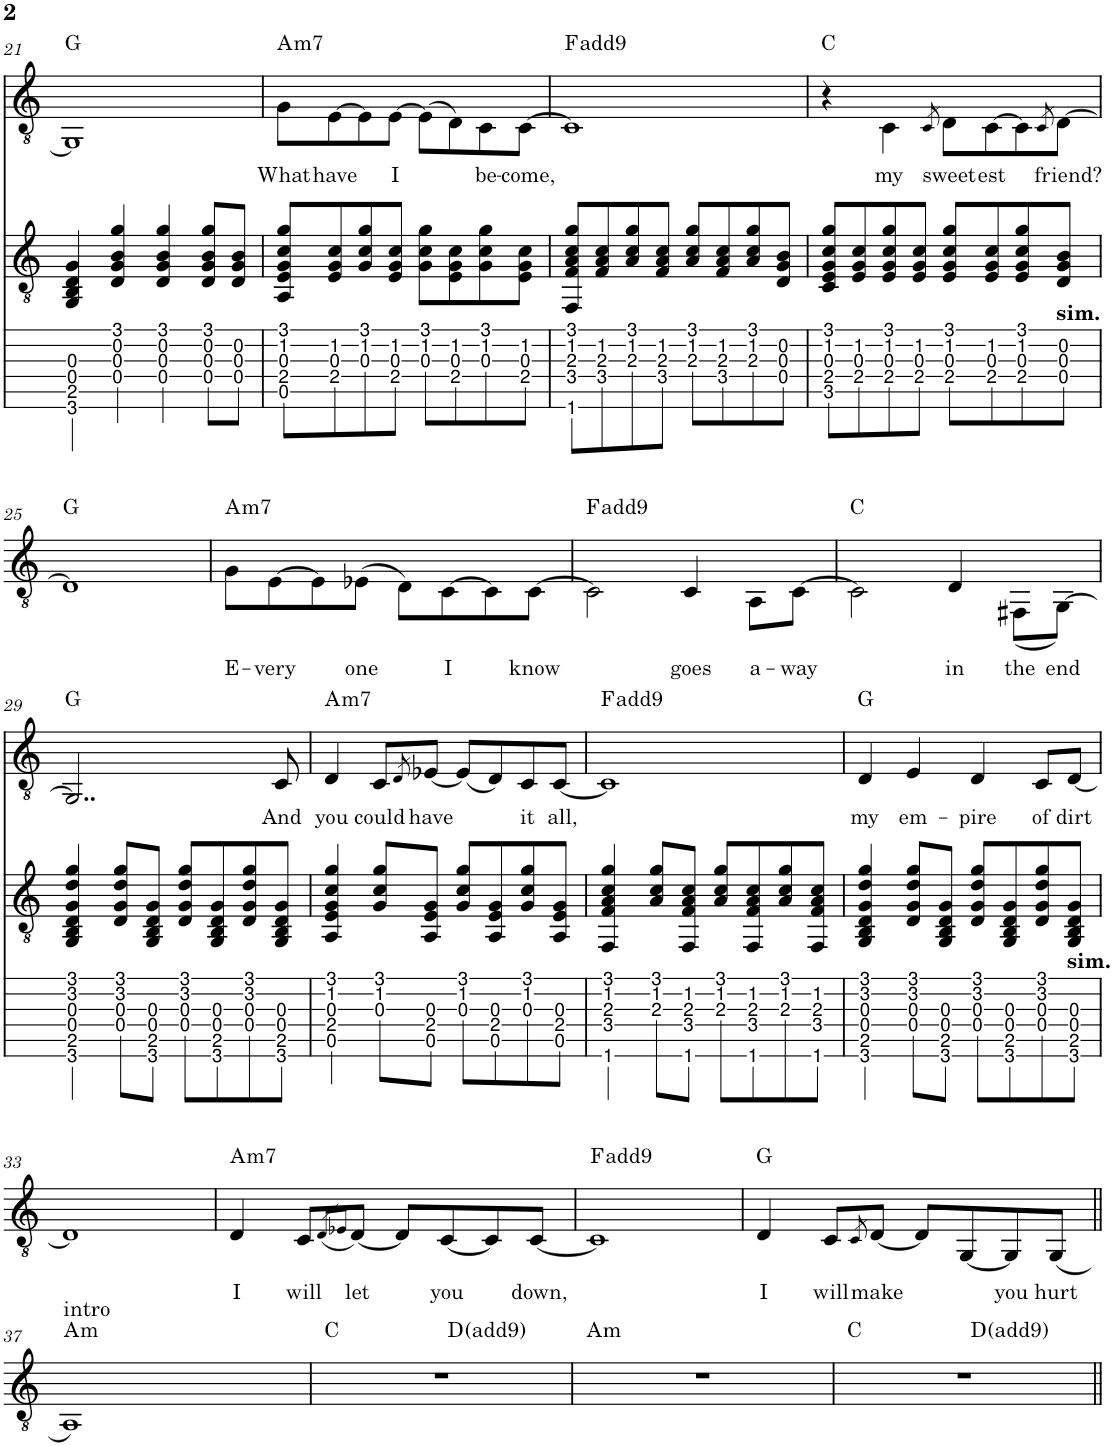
**kern	**kern	**kern	**kern	**text	**harte
*part3	*part2	*part2	*part1	*part1	*part1
*staff4	*staff3	*staff2	*staff1	*staff1	*
*I"Chitarra acustica 3	*I"Acoustic Guitar	*	*I"Acoustic Guitar 2	*	*
*	*I'Ac Gtr	*	*I'Ac Gtr	*	*
!!LO:PB:g=z
*clefGv2	*	*clefGv2	*clefGv2	*	*
*k[]	*k[]	*k[]	*k[]	*	*
*M4/4	*M4/4	*M4/4	*M4/4	*	*
=21	=21	=21	=21	=21	=21
1r	4GG\ 4BB\ 4D\ 4G\	4GG/ 4BB/ 4D/ 4G/	1GG]	.	G:maj
.	4D\ 4G\ 4B\ 4g\	4D/ 4G/ 4B/ 4g/	.	.	.
.	4D\ 4G\ 4B\ 4g\	4D/ 4G/ 4B/ 4g/	.	.	.
.	8D\ 8G\ 8B\ 8g\L	8D/ 8G/ 8B/ 8g/L	.	.	.
.	8D\ 8G\ 8B\J	8D/ 8G/ 8B/J	.	.	.
=22	=22	=22	=22	=22	=22
!	!	!	!	!LO:LY:b	!LO:H:kt=m7
1r	8AA\ 8E\ 8G\ 8c\ 8g\L	8AA/ 8E/ 8G/ 8c/ 8g/L	8G\L	What	A:min7
!	!	!	!	!LO:LY:b	!
.	8E\ 8G\ 8c\	8E/ 8G/ 8c/	[8E\	have	.
.	8G\ 8c\ 8g\	8G/ 8c/ 8g/	8E\]	.	.
!	!	!	!	!LO:LY:b	!
.	8E\ 8G\ 8c\J	8E/ 8G/ 8c/J	[8E\J	I	.
.	8G\ 8c\ 8g\L	8G\ 8c\ 8g\L	(8E\L]	.	.
.	8E\ 8G\ 8c\	8E\ 8G\ 8c\	8D\)	.	.
!	!	!	!	!LO:LY:b	!
.	8G\ 8c\ 8g\	8G\ 8c\ 8g\	8C\	be-	.
!	!	!	!	!LO:LY:b	!
.	8E\ 8G\ 8c\J	8E\ 8G\ 8c\J	[8C\J	-come,	.
=23	=23	=23	=23	=23	=23
1r	8FF\ 8F\ 8A\ 8c\ 8g\L	8FF/ 8F/ 8A/ 8c/ 8g/L	1C]	.	F:maj(9)
.	8F\ 8A\ 8c\	8F/ 8A/ 8c/	.	.	.
.	8A\ 8c\ 8g\	8A/ 8c/ 8g/	.	.	.
.	8F\ 8A\ 8c\J	8F/ 8A/ 8c/J	.	.	.
.	8A\ 8c\ 8g\L	8A/ 8c/ 8g/L	.	.	.
.	8F\ 8A\ 8c\	8F/ 8A/ 8c/	.	.	.
.	8A\ 8c\ 8g\	8A/ 8c/ 8g/	.	.	.
.	8D\ 8G\ 8B\J	8D/ 8G/ 8B/J	.	.	.
=24	=24	=24	=24	=24	=24
1r	8C\ 8E\ 8G\ 8c\ 8g\L	8C/ 8E/ 8G/ 8c/ 8g/L	4r	.	C:maj
.	8E\ 8G\ 8c\	8E/ 8G/ 8c/	.	.	.
!	!	!	!	!LO:LY:b	!
.	8E\ 8G\ 8c\ 8g\	8E/ 8G/ 8c/ 8g/	4C\	my	.
.	8E\ 8G\ 8c\J	8E/ 8G/ 8c/J	.	.	.
.	.	.	8qC/	.	.
!	!	!	!	!LO:LY:b	!
.	8E\ 8G\ 8c\ 8g\L	8E/ 8G/ 8c/ 8g/L	8D\L	sweet	.
!	!	!	!	!LO:LY:b	!
.	8E\ 8G\ 8c\	8E/ 8G/ 8c/	[8C\	-est	.
.	8E\ 8G\ 8c\ 8g\	8E/ 8G/ 8c/ 8g/	8C\]	.	.
.	.	.	8qC/	.	.
!	!LO:TX:a:B:t=sim.	!	!	!	!
!	!	!	!	!LO:LY:b	!
.	8D\ 8G\ 8B\J	8D/ 8G/ 8B/J	[8D\J	friend?	.
!!LO:LB:g=z
=25	=25	=25	=25	=25	=25
4GG 4D 4G 4B 4d 4g	1r	1r	1D]	.	G:maj
8G\ 8B\ 8d\ 8g\L	.	.	.	.	.
8D\ 8G\ 8B\ 8d\J	.	.	.	.	.
8G\ 8B\ 8d\ 8g\L	.	.	.	.	.
8D\ 8G\ 8B\ 8d\J	.	.	.	.	.
8G/ 8B/ 8d/ 8g/L	.	.	.	.	.
8D/ 8G/ 8B/J	.	.	.	.	.
=26	=26	=26	=26	=26	=26
!	!	!	!	!LO:LY:b	!LO:H:kt=m7
8AA/ 8E/ 8G/ 8c/ 8g/L	1r	1r	8G\L	E-	A:min7
!	!	!	!	!LO:LY:b	!
8E/ 8G/ 8c/J	.	.	[8E\	-very	.
8G/ 8c/ 8g/L	.	.	8E\]	.	.
!	!	!	!	!LO:LY:b	!
8E/ 8G/ 8c/J	.	.	(8E-X\J	one	.
8G/ 8c/ 8g/L	.	.	8D\L)	.	.
!	!	!	!	!LO:LY:b	!
8E/ 8G/ 8c/J	.	.	[8C\	I	.
8G/ 8c/ 8g/L	.	.	8C\]	.	.
!	!	!	!	!LO:LY:b	!
8E/ 8G/ 8c/J	.	.	[8C\J	know	.
=27	=27	=27	=27	=27	=27
8FF/ 8F/ 8A/ 8c/ 8g/L	1r	1r	2C\]	.	F:maj(9)
8F/ 8A/ 8c/J	.	.	.	.	.
8A\ 8c\ 8g\L	.	.	.	.	.
8F\ 8A\ 8c\J	.	.	.	.	.
!	!	!	!	!LO:LY:b	!
8A\ 8c\ 8g\L	.	.	4C/	goes	.
8F\ 8A\ 8c\J	.	.	.	.	.
!	!	!	!	!LO:LY:b	!
8A/ 8c/ 8g/L	.	.	8AA\L	a-	.
!	!	!	!	!LO:LY:b	!
8D/ 8G/ 8B/J	.	.	[8C\J	-way	.
=28	=28	=28	=28	=28	=28
8C/ 8E/ 8G/ 8c/ 8g/L	1r	1r	2C\]	.	C:maj
8E/ 8G/ 8c/J	.	.	.	.	.
8E/ 8G/ 8c/ 8g/L	.	.	.	.	.
8E/ 8G/ 8c/J	.	.	.	.	.
!	!	!	!	!LO:LY:b	!
8E/ 8G/ 8c/ 8g/L	.	.	4D/	in	.
8E/ 8G/ 8c/J	.	.	.	.	.
!	!	!	!	!LO:LY:b	!
8E/ 8G/ 8c/ 8g/L	.	.	(<8FF#X\L	the	.
!	!	!	!	!LO:LY:b	!
8D/ 8G/ 8B/J	.	.	[8GG\J)	end	.
!!LO:LB:g=z
=29	=29	=29	=29	=29	=29
1r	4GG\ 4BB\ 4D\ 4G\ 4d\ 4g\	4GG/ 4BB/ 4D/ 4G/ 4d/ 4g/	2..GG/]	.	G:maj
.	8D\ 8G\ 8d\ 8g\L	8D/ 8G/ 8d/ 8g/L	.	.	.
.	8GG\ 8BB\ 8D\ 8G\J	8GG/ 8BB/ 8D/ 8G/J	.	.	.
.	8D\ 8G\ 8d\ 8g\L	8D/ 8G/ 8d/ 8g/L	.	.	.
.	8GG\ 8BB\ 8D\ 8G\	8GG/ 8BB/ 8D/ 8G/	.	.	.
.	8D\ 8G\ 8d\ 8g\	8D/ 8G/ 8d/ 8g/	.	.	.
!	!	!	!	!LO:LY:b	!
.	8GG\ 8BB\ 8D\ 8G\J	8GG/ 8BB/ 8D/ 8G/J	8C/	And	.
=30	=30	=30	=30	=30	=30
!	!	!	!	!LO:LY:b	!LO:H:kt=m7
1r	4AA\ 4E\ 4G\ 4c\ 4g\	4AA/ 4E/ 4G/ 4c/ 4g/	4D/	you	A:min7
!	!	!	!	!LO:LY:b	!
.	8G\ 8c\ 8g\L	8G/ 8c/ 8g/L	8C/L	could	.
.	.	.	8qD/	.	.
!	!	!	!	!LO:LY:b	!
.	8AA\ 8E\ 8G\J	8AA/ 8E/ 8G/J	[8E-X/J	have	.
.	8G\ 8c\ 8g\L	8G/ 8c/ 8g/L	(8E-/L]	.	.
.	8AA\ 8E\ 8G\	8AA/ 8E/ 8G/	8D/)	.	.
!	!	!	!	!LO:LY:b	!
.	8G\ 8c\ 8g\	8G/ 8c/ 8g/	8C/	it	.
!	!	!	!	!LO:LY:b	!
.	8AA\ 8E\ 8G\J	8AA/ 8E/ 8G/J	[8C/J	all,	.
=31	=31	=31	=31	=31	=31
1r	4FF\ 4F\ 4A\ 4c\ 4g\	4FF/ 4F/ 4A/ 4c/ 4g/	1C]	.	F:maj(9)
.	8A\ 8c\ 8g\L	8A/ 8c/ 8g/L	.	.	.
.	8FF\ 8F\ 8A\ 8c\J	8FF/ 8F/ 8A/ 8c/J	.	.	.
.	8A\ 8c\ 8g\L	8A/ 8c/ 8g/L	.	.	.
.	8FF\ 8F\ 8A\ 8c\	8FF/ 8F/ 8A/ 8c/	.	.	.
.	8A\ 8c\ 8g\	8A/ 8c/ 8g/	.	.	.
.	8FF\ 8F\ 8A\ 8c\J	8FF/ 8F/ 8A/ 8c/J	.	.	.
=32	=32	=32	=32	=32	=32
!	!	!	!	!LO:LY:b	!
1r	4GG\ 4BB\ 4D\ 4G\ 4d\ 4g\	4GG/ 4BB/ 4D/ 4G/ 4d/ 4g/	4D/	my	G:maj
!	!	!	!	!LO:LY:b	!
.	8D\ 8G\ 8d\ 8g\L	8D/ 8G/ 8d/ 8g/L	4E/	em-	.
.	8GG\ 8BB\ 8D\ 8G\J	8GG/ 8BB/ 8D/ 8G/J	.	.	.
!	!	!	!	!LO:LY:b	!
.	8D\ 8G\ 8d\ 8g\L	8D/ 8G/ 8d/ 8g/L	4D/	-pire	.
.	8GG\ 8BB\ 8D\ 8G\	8GG/ 8BB/ 8D/ 8G/	.	.	.
!	!	!	!	!LO:LY:b	!
.	8D\ 8G\ 8d\ 8g\	8D/ 8G/ 8d/ 8g/	8C/L	of	.
!	!LO:TX:a:B:t=sim.	!	!	!	!
!	!	!	!	!LO:LY:b	!
.	8GG\ 8BB\ 8D\ 8G\J	8GG/ 8BB/ 8D/ 8G/J	[8D/J	dirt	.
!!LO:LB:g=z
=33	=33	=33	=33	=33	=33
4GG 4BB 4D 4G 4d 4g	1r	1r	1D]	.	.
8D/ 8G/ 8d/ 8g/L	.	.	.	.	.
8GG/ 8BB/ 8D/ 8G/J	.	.	.	.	.
8D/ 8G/ 8d/ 8g/L	.	.	.	.	.
8GG/ 8BB/ 8D/ 8G/J	.	.	.	.	.
8D/ 8G/ 8d/ 8g/L	.	.	.	.	.
8GG/ 8BB/ 8D/ 8G/J	.	.	.	.	.
=34	=34	=34	=34	=34	=34
!	!	!	!	!LO:LY:b	!LO:H:kt=m7
4AA 4E 4G 4c 4g	1r	1r	4D/	I	A:min7
!	!	!	!	!LO:LY:b	!
8G/ 8c/ 8g/L	.	.	8C/L	will	.
.	.	.	(8qD/L	.	.
.	.	.	8qE-X/J	.	.
!	!	!	!	!LO:LY:b	!
8AA/ 8E/ 8G/J	.	.	[8D/J)	let	.
8G/ 8c/ 8g/L	.	.	8D/L]	.	.
!	!	!	!	!LO:LY:b	!
8AA/ 8E/ 8G/J	.	.	[8C/	you	.
8G/ 8c/ 8g/L	.	.	8C/]	.	.
!	!	!	!	!LO:LY:b	!
8AA/ 8E/ 8G/J	.	.	[8C/J	down,	.
=35	=35	=35	=35	=35	=35
4FF 4F 4A 4c 4g	1r	1r	1C]	.	F:maj(9)
8A\ 8c\ 8g\L	.	.	.	.	.
8FF\ 8F\ 8A\ 8c\J	.	.	.	.	.
8A\ 8c\ 8g\L	.	.	.	.	.
8FF\ 8F\ 8A\ 8c\J	.	.	.	.	.
8A\ 8c\ 8g\L	.	.	.	.	.
8FF\ 8F\ 8A\ 8c\J	.	.	.	.	.
=36	=36	=36	=36	=36	=36
!	!	!	!	!LO:LY:b	!
4GG 4BB 4D 4G 4d 4g	1r	1r	4D/	I	G:maj
!	!	!	!	!LO:LY:b	!
8D/ 8G/ 8d/ 8g/L	.	.	8C/L	will	.
.	.	.	8qC/	.	.
!	!	!	!	!LO:LY:b	!
8GG/ 8BB/ 8D/ 8G/J	.	.	[8D/J	make	.
8D/ 8G/ 8d/ 8g/L	.	.	8D/L]	.	.
8GG/ 8BB/ 8D/ 8G/J	.	.	[8GG/	.	.
!	!	!	!	!LO:LY:b	!
8D/ 8G/ 8d/ 8g/L	.	.	8GG/]	you	.
!	!	!	!	!LO:LY:b	!
8GG/ 8BB/ 8D/ 8G/J	.	.	(8GG/J	hurt	.
!!LO:LB:g=z
=37||	=37||	=37||	=37||	=37||	=37||
!	!	!	!LO:TX:a:t=intro	!	!
!LO:TX:b:t=let ring	!	!	!	!	!LO:H:kt=m
8AA/L	1r	1r	1AA)	.	A:min
8E/J	.	.	.	.	.
[4A^ [4c^ [4e^	.	.	.	.	.
2A] 2c] 2e]	.	.	.	.	.
=38	=38	=38	=38	=38	=38
!LO:TX:b:t=let ring	!	!	!	!	!
*	*	*	*^	*	*
8C/L	1r	1r	1r	2ryy	.	C:maj
8E/J	.	.	.	.	.	.
4G 4c	.	.	.	.	.	.
!LO:TX:b:t=let ring	!	!	!	!	!	!
8D/L	.	.	.	2ryy	.	D:maj(9)
8A/J	.	.	.	.	.	.
8d\ 8e\L	.	.	.	.	.	.
8A~\J	.	.	.	.	.	.
=39	=39	=39	=39	=39	=39	=39
!LO:TX:b:t=let ring	!	!	!	!	!	!LO:H:kt=m
*	*	*	*v	*v	*	*
8AA/L	1r	1r	1r	.	A:min
8E/J	.	.	.	.	.
[4A^ [4c^ [4e^	.	.	.	.	.
2A] 2c] 2e]	.	.	.	.	.
=40	=40	=40	=40	=40	=40
!LO:TX:b:t=let ring	!	!	!	!	!
*	*	*	*^	*	*
8C/L	1r	1r	1r	2ryy	.	C:maj
8E/J	.	.	.	.	.	.
8G/ 8c/L	.	.	.	.	.	.
8C/J	.	.	.	.	.	.
!LO:TX:b:t=let ring	!	!	!	!	!	!
8D/L	.	.	.	2ryy	.	D:maj(9)
8A/J	.	.	.	.	.	.
8d\ 8e\L	.	.	.	.	.	.
8A~\J	.	.	.	.	.	.
*	*	*	*v	*v	*	*
=||	=||	=||	=||	=||	=||
*-	*-	*-	*-	*-	*-
